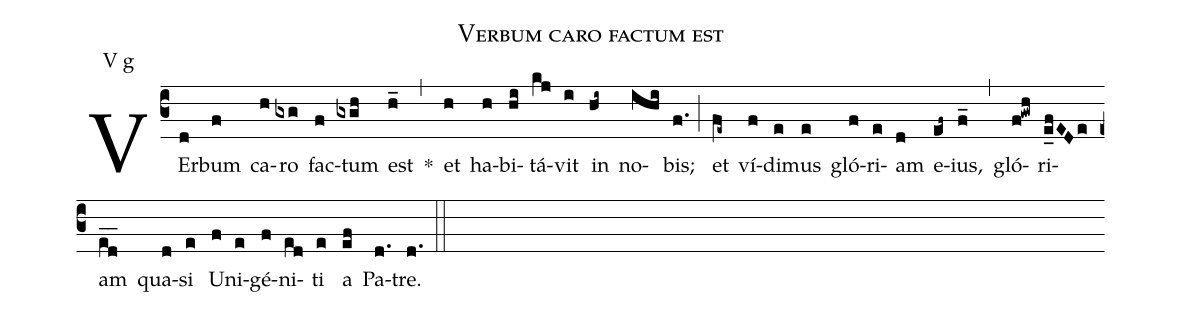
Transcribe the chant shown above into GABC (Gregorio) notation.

name: Verbum caro factum est;
annotation: V g;
mode: 5;
%%
(c3)
VEr(d)bum(f) ca(h)ro(gxg) fac(f)tum(gxgh) est(h_) *(,)
et(h) ha(h)bi(hi)tá(kj)vit(i) in(hi~) no(ihi)bis;(f.) (;)
et(fe~) ví(f)di(e)mus(e) gló(f)ri(e)am(d) e(ef~)ius,(f_) (,)
gló(f!gwh)ri(e_fEDe)am(ed__) qua(d)si(e) U(f)ni(e)gé(f)ni(ed)ti(e) a(ef) Pa(d.)tre.(d.) (::)
